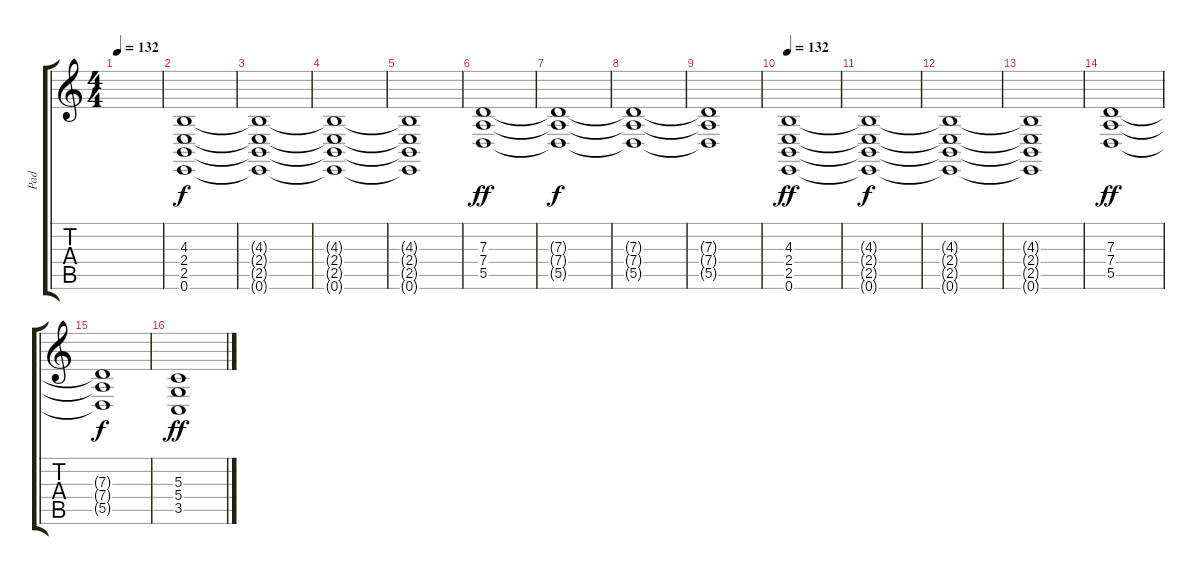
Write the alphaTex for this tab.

\track ("Pad" "Pad") {instrument pad4choir}
\staff {score tabs}
\tuning (E4 B3 G3 D3 A2 E2) {hide}
\ts (4 4)
\tempo 132
\clef g2
\ks c
|
(4.3 2.4 2.5 0.6).1 |
(4.3{t} 2.4{t} 2.5{t} 0.6{t}).1{dy f} |
(4.3{t} 2.4{t} 2.5{t} 0.6{t}).1 |
(4.3{t} 2.4{t} 2.5{t} 0.6{t}).1 |
(7.3 7.4 5.5).1{dy ff} |
(7.3{t} 7.4{t} 5.5{t}).1{dy f} |
(7.3{t} 7.4{t} 5.5{t}).1 |
(7.3{t} 7.4{t} 5.5{t}).1 |
\tempo 132
(4.3 2.4 2.5 0.6).1{dy ff} |
(4.3{t} 2.4{t} 2.5{t} 0.6{t}).1{dy f} |
(4.3{t} 2.4{t} 2.5{t} 0.6{t}).1 |
(4.3{t} 2.4{t} 2.5{t} 0.6{t}).1 |
(7.3 7.4 5.5).1{dy ff} |
(7.3{t} 7.4{t} 5.5{t}).1{dy f} |
(5.3 5.4 3.5).1{dy ff}
